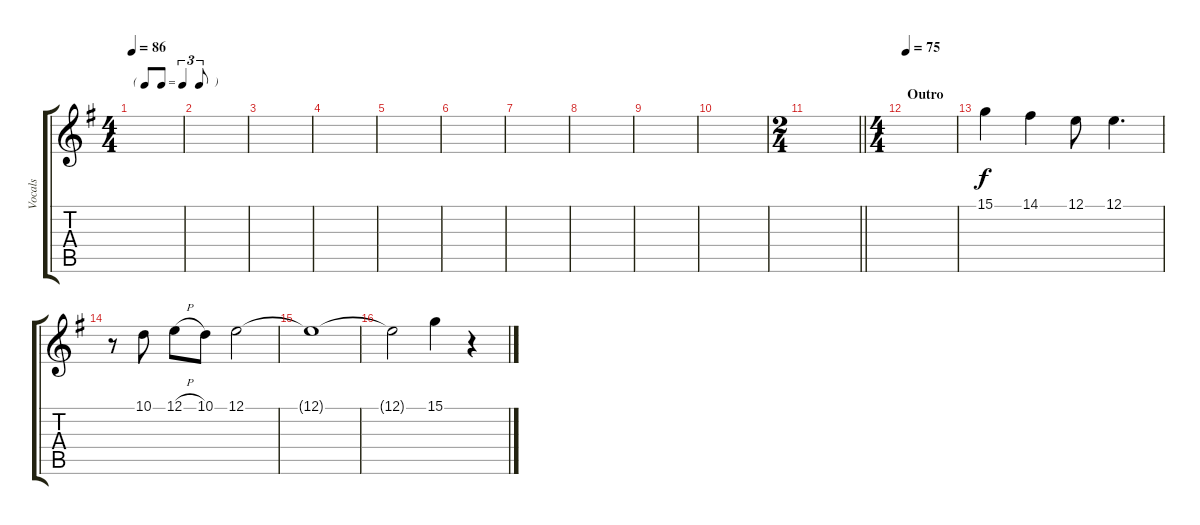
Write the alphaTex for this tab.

\track ("Vocals" "Vocals") {instrument altosax}
\staff {score tabs}
\tuning (E4 B3 G3 D3 A2 E2) {hide}
\ts (4 4)
\tf triplet8th
\tempo 86
\clef g2
\ks g
|
|
|
|
|
|
|
|
|
|
\ts (2 4)
\barLineRight lightlight
|
\ts (4 4)
\section ("" "Outro")
\tempo 75
|
15.1.4 14.1.4 12.1.8 12.1.4{d} |
r.8 10.1.8 12.1{h}.8 10.1.8 12.1.2 |
12.1{t}.1 |
12.1{t}.2 15.1.4 r.4
